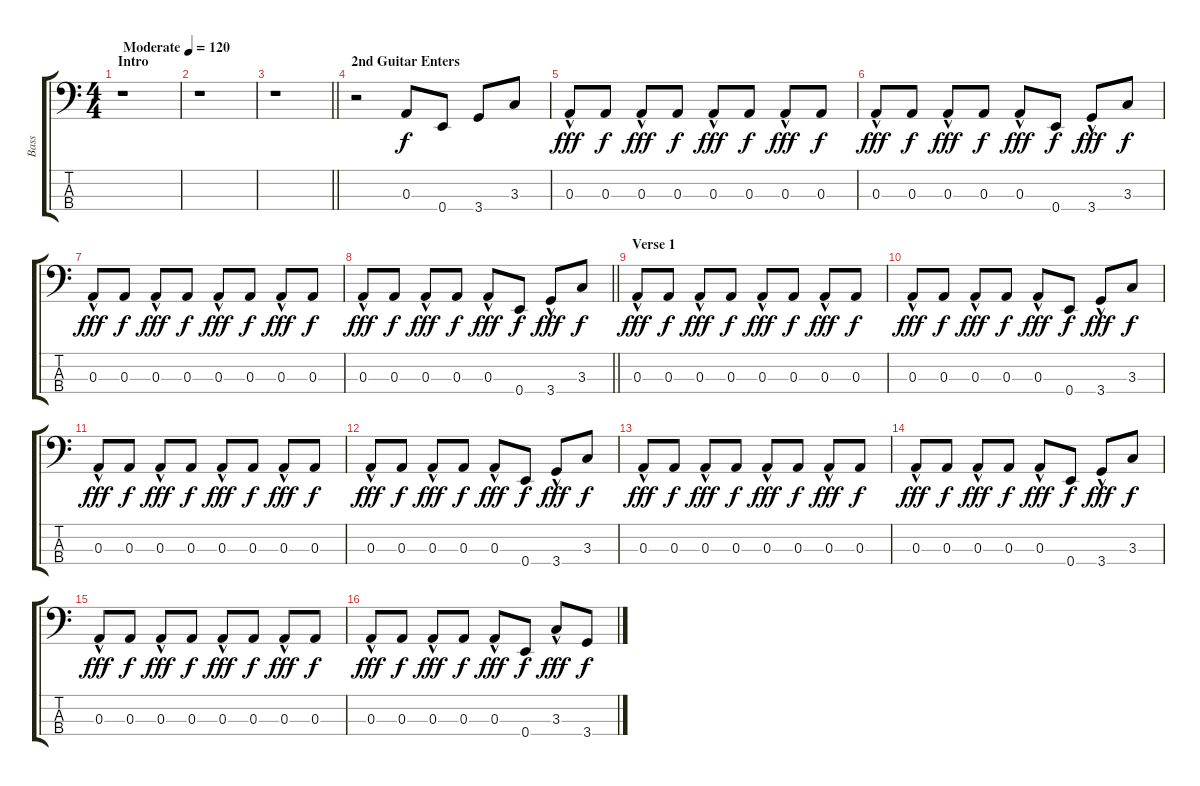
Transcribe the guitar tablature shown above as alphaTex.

\track ("Bass" "Bass") {instrument electricbasspick}
\staff {score tabs}
\tuning (G2 D2 A1 E1) {hide}
\ts (4 4)
\section ("" "Intro")
\tempo (120 "Moderate")
\clef f4
\ks c
r.1{dy f instrument electricbasspick} |
r.1 |
\barLineRight lightlight
r.1 |
\section ("" "2nd Guitar Enters")
r.2 0.3.8 0.4.8 3.4.8 3.3.8 |
0.3{hac}.8{dy fff} 0.3.8{dy f} 0.3{hac}.8{dy fff} 0.3.8{dy f} 0.3{hac}.8{dy fff} 0.3.8{dy f} 0.3{hac}.8{dy fff} 0.3.8{dy f} |
0.3{hac}.8{dy fff} 0.3.8{dy f} 0.3{hac}.8{dy fff} 0.3.8{dy f} 0.3{hac}.8{dy fff} 0.4.8{dy f} 3.4{hac}.8{dy fff} 3.3.8{dy f} |
0.3{hac}.8{dy fff} 0.3.8{dy f} 0.3{hac}.8{dy fff} 0.3.8{dy f} 0.3{hac}.8{dy fff} 0.3.8{dy f} 0.3{hac}.8{dy fff} 0.3.8{dy f} |
\barLineRight lightlight
0.3{hac}.8{dy fff} 0.3.8{dy f} 0.3{hac}.8{dy fff} 0.3.8{dy f} 0.3{hac}.8{dy fff} 0.4.8{dy f} 3.4{hac}.8{dy fff} 3.3.8{dy f} |
\section ("" "Verse 1")
0.3{hac}.8{dy fff} 0.3.8{dy f} 0.3{hac}.8{dy fff} 0.3.8{dy f} 0.3{hac}.8{dy fff} 0.3.8{dy f} 0.3{hac}.8{dy fff} 0.3.8{dy f} |
0.3{hac}.8{dy fff} 0.3.8{dy f} 0.3{hac}.8{dy fff} 0.3.8{dy f} 0.3{hac}.8{dy fff} 0.4.8{dy f} 3.4{hac}.8{dy fff} 3.3.8{dy f} |
0.3{hac}.8{dy fff} 0.3.8{dy f} 0.3{hac}.8{dy fff} 0.3.8{dy f} 0.3{hac}.8{dy fff} 0.3.8{dy f} 0.3{hac}.8{dy fff} 0.3.8{dy f} |
0.3{hac}.8{dy fff} 0.3.8{dy f} 0.3{hac}.8{dy fff} 0.3.8{dy f} 0.3{hac}.8{dy fff} 0.4.8{dy f} 3.4{hac}.8{dy fff} 3.3.8{dy f} |
0.3{hac}.8{dy fff} 0.3.8{dy f} 0.3{hac}.8{dy fff} 0.3.8{dy f} 0.3{hac}.8{dy fff} 0.3.8{dy f} 0.3{hac}.8{dy fff} 0.3.8{dy f} |
0.3{hac}.8{dy fff} 0.3.8{dy f} 0.3{hac}.8{dy fff} 0.3.8{dy f} 0.3{hac}.8{dy fff} 0.4.8{dy f} 3.4{hac}.8{dy fff} 3.3.8{dy f} |
0.3{hac}.8{dy fff} 0.3.8{dy f} 0.3{hac}.8{dy fff} 0.3.8{dy f} 0.3{hac}.8{dy fff} 0.3.8{dy f} 0.3{hac}.8{dy fff} 0.3.8{dy f} |
0.3{hac}.8{dy fff} 0.3.8{dy f} 0.3{hac}.8{dy fff} 0.3.8{dy f} 0.3{hac}.8{dy fff} 0.4.8{dy f} 3.3{hac}.8{dy fff} 3.4.8{dy f}
